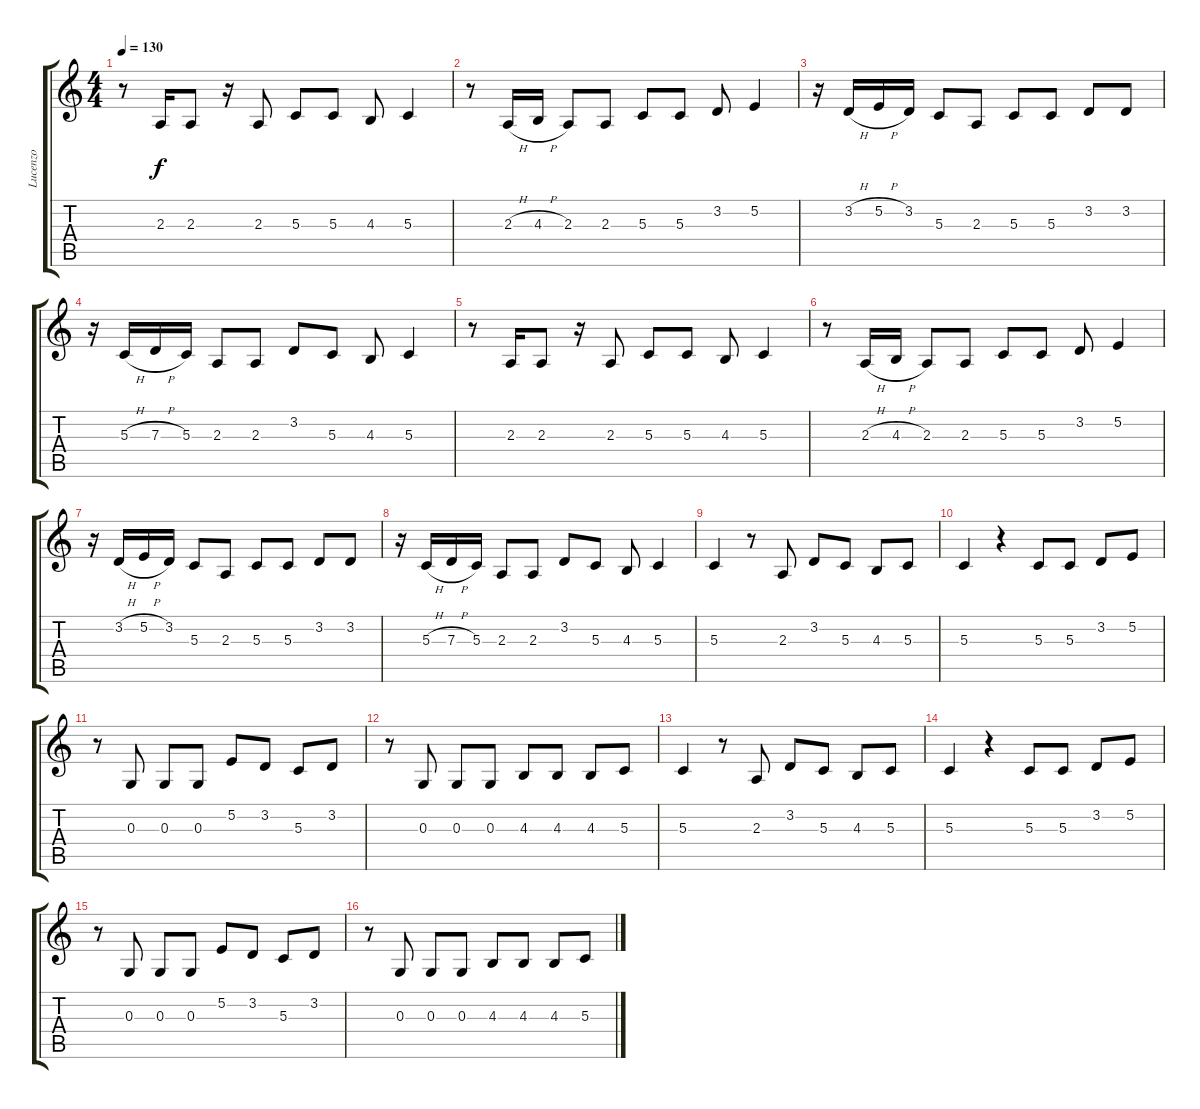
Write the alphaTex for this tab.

\track ("Lucenzo" "Lucenzo") {instrument tenorsax}
\staff {score tabs}
\tuning (E4 B3 G3 D3 A2 E2) {hide}
\ts (4 4)
\tempo 130
\clef g2
\ks c
r.8{dy f} 2.3.16 2.3.8 r.16 2.3.8 5.3.8 5.3.8 4.3.8 5.3.4 |
r.8 2.3{h}.16 4.3{h}.16 2.3.8 2.3.8 5.3.8 5.3.8 3.2.8 5.2.4 |
r.16 3.2{h}.16 5.2{h}.16 3.2.16 5.3.8 2.3.8 5.3.8 5.3.8 3.2.8 3.2.8 |
r.16 5.3{h}.16 7.3{h}.16 5.3.16 2.3.8 2.3.8 3.2.8 5.3.8 4.3.8 5.3.4 |
r.8 2.3.16 2.3.8 r.16 2.3.8 5.3.8 5.3.8 4.3.8 5.3.4 |
r.8 2.3{h}.16 4.3{h}.16 2.3.8 2.3.8 5.3.8 5.3.8 3.2.8 5.2.4 |
r.16 3.2{h}.16 5.2{h}.16 3.2.16 5.3.8 2.3.8 5.3.8 5.3.8 3.2.8 3.2.8 |
r.16 5.3{h}.16 7.3{h}.16 5.3.16 2.3.8 2.3.8 3.2.8 5.3.8 4.3.8 5.3.4 |
5.3.4 r.8 2.3.8 3.2.8 5.3.8 4.3.8 5.3.8 |
5.3.4 r.4 5.3.8 5.3.8 3.2.8 5.2.8 |
r.8 0.3.8 0.3.8 0.3.8 5.2.8 3.2.8 5.3.8 3.2.8 |
r.8 0.3.8 0.3.8 0.3.8 4.3.8 4.3.8 4.3.8 5.3.8 |
5.3.4 r.8 2.3.8 3.2.8 5.3.8 4.3.8 5.3.8 |
5.3.4 r.4 5.3.8 5.3.8 3.2.8 5.2.8 |
r.8 0.3.8 0.3.8 0.3.8 5.2.8 3.2.8 5.3.8 3.2.8 |
r.8 0.3.8 0.3.8 0.3.8 4.3.8 4.3.8 4.3.8 5.3.8
